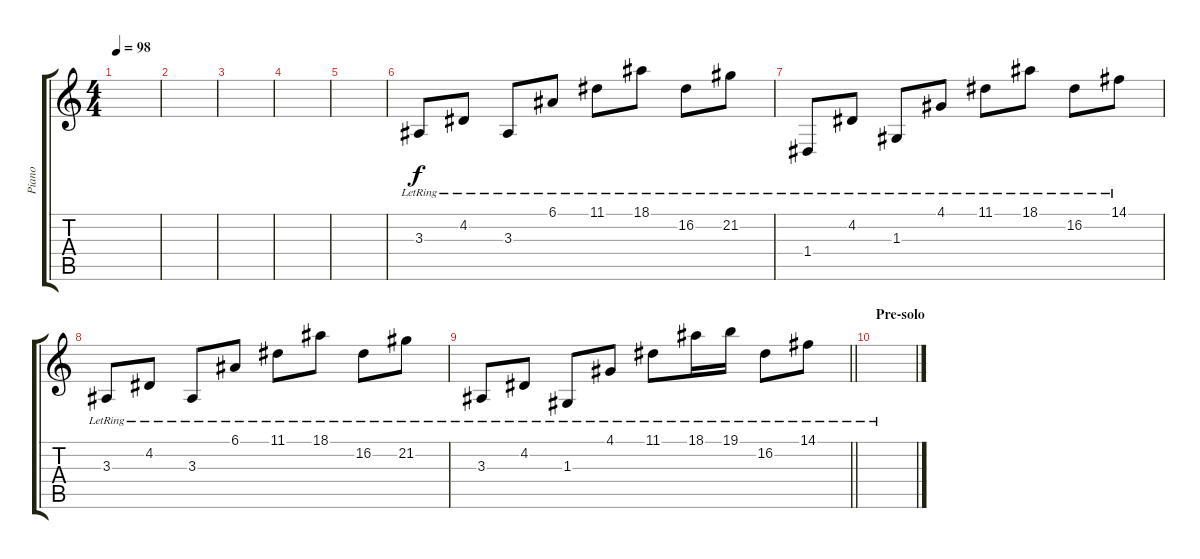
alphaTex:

\track ("Piano" "Piano") {instrument electricgrandpiano}
\staff {score tabs}
\tuning (E4 B3 G3 D3 A2 E2) {hide}
\ts (4 4)
\tempo 98
\clef g2
\ks c
|
|
|
|
|
3.3{lr}.8 4.2{lr}.8 3.3{lr}.8 6.1{lr}.8 11.1{lr}.8 18.1{lr}.8 16.2{lr}.8 21.2{lr}.8 |
1.4{lr}.8 4.2{lr}.8 1.3{lr}.8 4.1{lr}.8 11.1{lr}.8 18.1{lr}.8 16.2{lr}.8 14.1{lr}.8 |
3.3{lr}.8 4.2{lr}.8 3.3{lr}.8 6.1{lr}.8 11.1{lr}.8 18.1{lr}.8 16.2{lr}.8 21.2{lr}.8 |
\barLineRight lightlight
3.3{lr}.8 4.2{lr}.8 1.3{lr}.8 4.1{lr}.8 11.1{lr}.8 18.1{lr}.16 19.1{lr}.16 16.2{lr}.8 14.1{lr}.8 |
\section ("" "Pre-solo")
